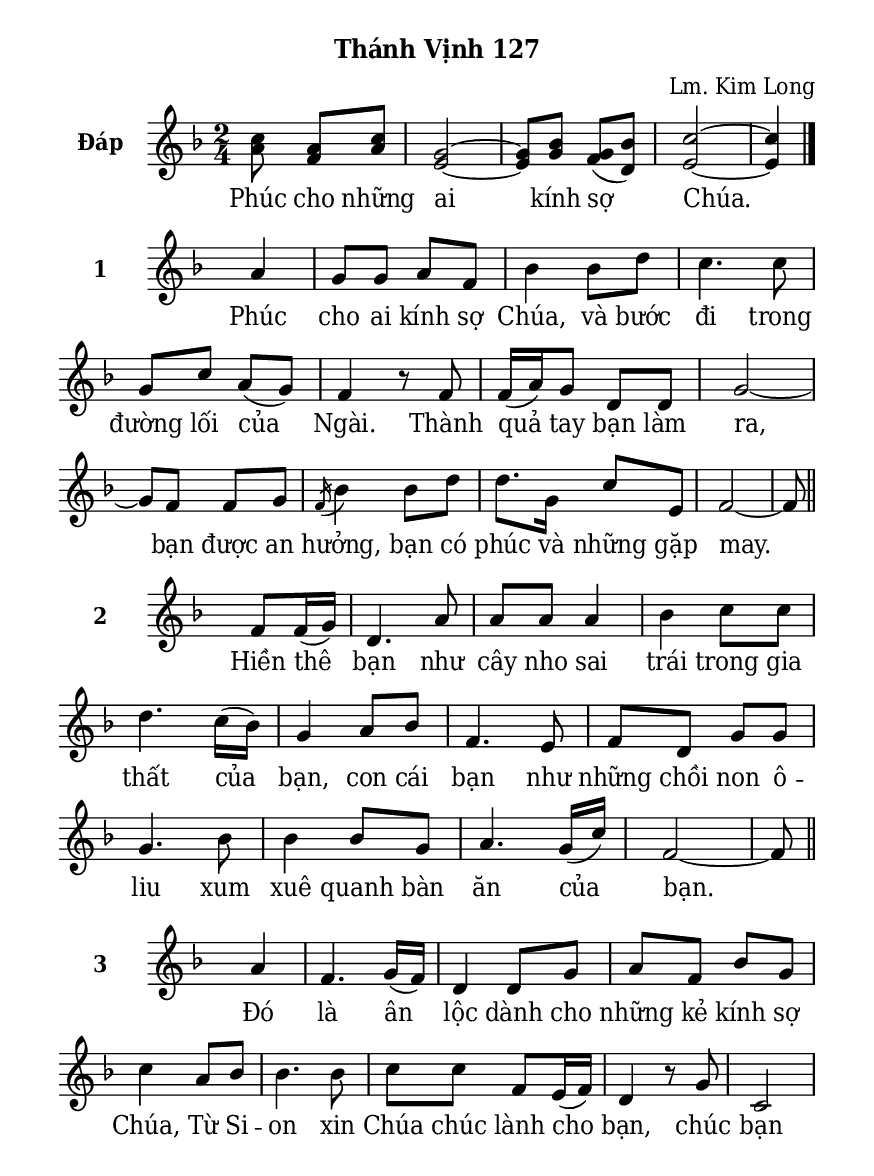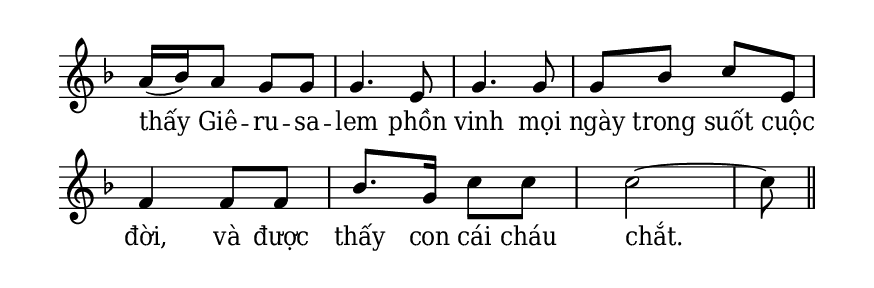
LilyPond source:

% Cài đặt chung
\version "2.22.1"
\include "english.ly"

\header {
  subtitle = "Thánh Vịnh 127"
  composer = "Lm. Kim Long"
  %arranger = " "
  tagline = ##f
}


% Nhạc
nhacMauMot = \relative c'' {
  \key f \major
  \time 2/4
  \partial 4.
  <<
    {
      c8 a c |
      g2 ~ |
      g8 bf g bf |
      c2 ~ |
      c4 \bar "|."
    }
    {
      a8 f a |
      e2 ~ |
      e8 g f (d) |
      e2 ~ |
      e4
    }
  >>
}

nhacMauHai = \relative c'' {
  \key f \major
  \time 2/4
  \partial 4 a4 |
  g8 g a f |
  bf4 bf8 d |
  c4. c8 |
  g c a (g) |
  f4 r8 f |
  f16 (a) g8 d d |
  g2 ~ |
  g8 f f g |
  \slashedGrace { f16 ( } bf4) bf8 d |
  d8. g,16 c8 e, |
  f2 ~ |
  f8 \bar "||"
}

nhacMauBa = \relative c' {
  \key f \major
  \time 2/4
  \partial 4 f8 f16 (g) |
  d4. a'8 |
  a a a4 |
  bf4 c8 c |
  d4. c16 (bf) |
  g4 a8 bf |
  f4. e8 |
  f d g g |
  g4. bf8 |
  bf4 bf8 g |
  a4. g16 (c) |
  f,2 ~ |
  f8 \bar "||"
}

nhacMauBon = \relative c'' {
  \key f \major
  \time 2/4
  \partial 4 a4 |
  f4. g16 (f) |
  d4 d8 g |
  a f bf g |
  c4 a8 bf |
  bf4. bf8 |
  c c f, e16 (f) |
  d4 r8 g |
  c,2 |
  a'16 (bf) a8 g g |
  g4. e8 |
  g4. g8 |
  g bf c e, |
  f4 f8 f |
  bf8. g16 c8 c |
  c2 ~ |
  c8 \bar "||"
}

% Lời
loiMauMot = \lyricmode {
  Phúc cho những ai kính sợ Chúa.
}

loiMauHai = \lyricmode {
  Phúc cho ai kính sợ Chúa,
  và bước đi trong đường lối của Ngài.
  Thành quả tay bạn làm ra, bạn được an hưởng,
  bạn có phúc và những gặp may.
}

loiMauBa = \lyricmode {
  Hiền thê bạn như cây nho sai trái trong gia thất của bạn,
  con cái bạn như những chồi non ô -- liu
  xum xuê quanh bàn ăn của bạn.
}

loiMauBon = \lyricmode {
  Đó là ân lộc dành cho những kẻ kính sợ Chúa,
  Từ Si -- on xin Chúa chúc lành cho bạn,
  chúc bạn thấy Giê -- ru -- sa -- lem phồn vinh
  mọi ngày trong suốt cuộc đời,
  và được thấy con cái cháu chắt.
}

% Dàn trang
\paper {
  #(set-paper-size "a5")
  top-margin = 10\mm
  bottom-margin = 10\mm
  left-margin = 10\mm
  right-margin = 10\mm
  indent = #0
  #(define fonts
	 (make-pango-font-tree "Deja Vu Serif Condensed"
	 		       "Deja Vu Serif Condensed"
			       "Deja Vu Serif Condensed"
			       (/ 20 20)))
  print-page-number = ##f
}

\score {
  <<
    \new Staff \with {
      instrumentName = \markup { \bold "Đáp" }} <<
        \clef treble
        \new Voice = beSop {
          \nhacMauMot
        }
      \new Lyrics \lyricsto beSop \loiMauMot
    >>
  >>
  \layout {
    indent = 15
    \override Lyrics.LyricSpace.minimum-distance = #0.6
    \override Score.BarNumber.break-visibility = ##(#f #f #f)
    \override Score.SpacingSpanner.uniform-stretching = ##t
    ragged-last = ##f
  }
}

\score {
  <<
    \new Staff \with {
      instrumentName = \markup { \bold "1" }} <<
        \clef treble
        \new Voice = beSop {
          \nhacMauHai
        }
      \new Lyrics \lyricsto beSop \loiMauHai
    >>
  >>
  \layout {
    indent = 15
    \override Staff.TimeSignature.transparent = ##t
    \override Lyrics.LyricSpace.minimum-distance = #0.7
    \override Score.BarNumber.break-visibility = ##(#f #f #f)
    \override Score.SpacingSpanner.uniform-stretching = ##t
    \override LyricHyphen.minimum-distance = #1.5
    ragged-last = ##f
  }
}

\score {
  <<
    \new Staff \with {
      instrumentName = \markup { \bold "2" }} <<
        \clef treble
        \new Voice = beSop {
          \nhacMauBa
        }
      \new Lyrics \lyricsto beSop \loiMauBa
    >>
  >>
  \layout {
    indent = 15
    \override Staff.TimeSignature.transparent = ##t
    \override Staff.TimeSignature.transparent = ##t
    \override Lyrics.LyricSpace.minimum-distance = #0.7
    \override Score.BarNumber.break-visibility = ##(#f #f #f)
    \override Score.SpacingSpanner.uniform-stretching = ##t
    \override LyricHyphen.minimum-distance = #1.5
    ragged-last = ##f
  }
}

\score {
  <<
    \new Staff \with {
      instrumentName = \markup { \bold "3" }} <<
        \clef treble
        \new Voice = beSop {
          \nhacMauBon
        }
      \new Lyrics \lyricsto beSop \loiMauBon
    >>
  >>
  \layout {
    indent = 15
    \override Staff.TimeSignature.transparent = ##t
    \override Staff.TimeSignature.transparent = ##t
    \override Lyrics.LyricSpace.minimum-distance = #0.7
    \override Score.BarNumber.break-visibility = ##(#f #f #f)
    \override Score.SpacingSpanner.uniform-stretching = ##t
    \override LyricHyphen.minimum-distance = #1.5
    ragged-last = ##f
  }
}
